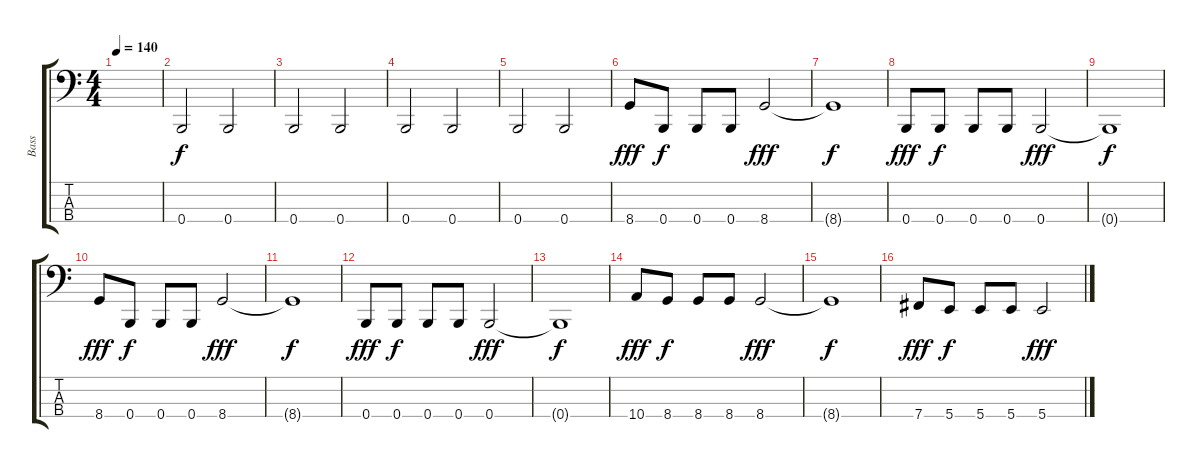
\track ("Bass" "Bass") {instrument electricbasspick}
\staff {score tabs}
\tuning (E2 B1 Gb1 B0) {hide}
\ts (4 4)
\tempo 140
\clef f4
\ks c
|
0.4.2{instrument electricguitarmuted} 0.4.2 |
0.4.2 0.4.2 |
0.4.2 0.4.2 |
0.4.2 0.4.2 |
8.4.8{dy fff instrument electricbasspick} 0.4.8{dy f} 0.4.8 0.4.8 8.4.2{dy fff} |
8.4{t}.1{dy f} |
0.4.8{dy fff} 0.4.8{dy f} 0.4.8 0.4.8 0.4.2{dy fff} |
0.4{t}.1{dy f} |
8.4.8{dy fff} 0.4.8{dy f} 0.4.8 0.4.8 8.4.2{dy fff} |
8.4{t}.1{dy f} |
0.4.8{dy fff} 0.4.8{dy f} 0.4.8 0.4.8 0.4.2{dy fff} |
0.4{t}.1{dy f} |
10.4.8{dy fff} 8.4.8{dy f} 8.4.8 8.4.8 8.4.2{dy fff} |
8.4{t}.1{dy f} |
7.4.8{dy fff} 5.4.8{dy f} 5.4.8 5.4.8 5.4.2{dy fff}
